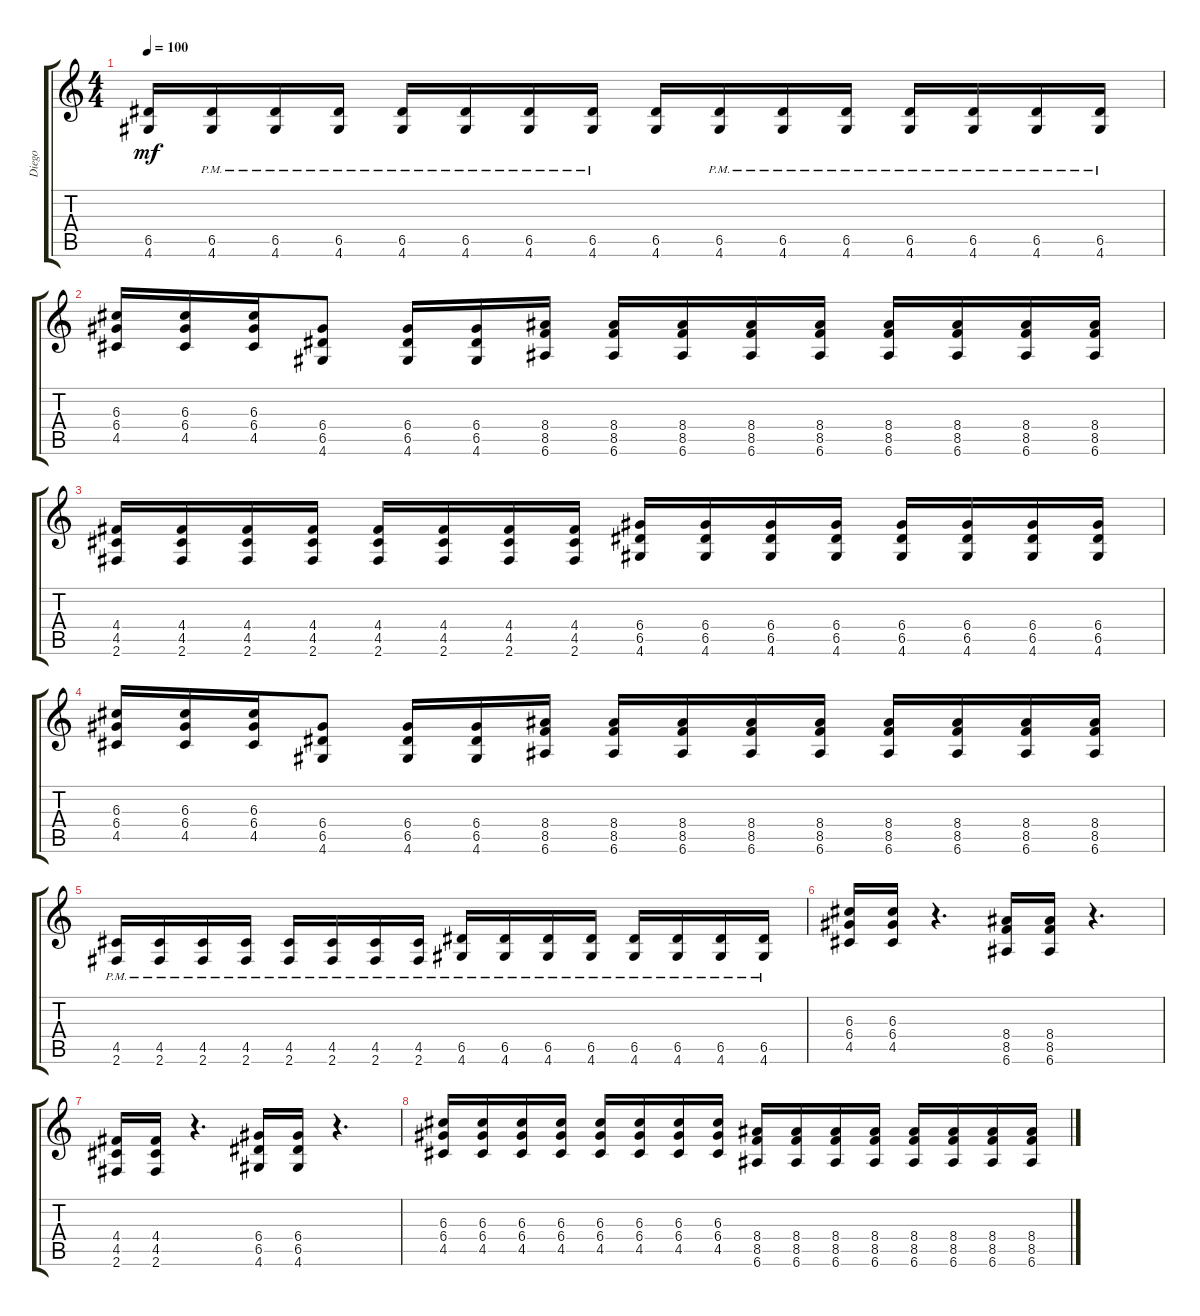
\track ("Diego" "Diego") {instrument distortionguitar}
\staff {score tabs}
\tuning (E4 B3 G3 D3 A2 E2) {hide}
\ts (4 4)
\tempo 100
\clef g2
\ks c
(6.5 4.6).16{dy mf} (6.5{pm} 4.6{pm}).16 (6.5{pm} 4.6{pm}).16 (6.5{pm} 4.6{pm}).16 (6.5{pm} 4.6{pm}).16 (6.5{pm} 4.6{pm}).16 (6.5{pm} 4.6{pm}).16 (6.5{pm} 4.6{pm}).16 (6.5 4.6).16 (6.5{pm} 4.6{pm}).16 (6.5{pm} 4.6{pm}).16 (6.5{pm} 4.6{pm}).16 (6.5{pm} 4.6{pm}).16 (6.5{pm} 4.6{pm}).16 (6.5{pm} 4.6{pm}).16 (6.5{pm} 4.6{pm}).16 |
(6.3 6.4 4.5).16 (6.3 6.4 4.5).16 (6.3 6.4 4.5).16 (6.4 6.5 4.6).8 (6.4 6.5 4.6).16 (6.4 6.5 4.6).16 (8.4 8.5 6.6).16 (8.4 8.5 6.6).16 (8.4 8.5 6.6).16 (8.4 8.5 6.6).16 (8.4 8.5 6.6).16 (8.4 8.5 6.6).16 (8.4 8.5 6.6).16 (8.4 8.5 6.6).16 (8.4 8.5 6.6).16 |
(4.4 4.5 2.6).16 (4.4 4.5 2.6).16 (4.4 4.5 2.6).16 (4.4 4.5 2.6).16 (4.4 4.5 2.6).16 (4.4 4.5 2.6).16 (4.4 4.5 2.6).16 (4.4 4.5 2.6).16 (6.4 6.5 4.6).16 (6.4 6.5 4.6).16 (6.4 6.5 4.6).16 (6.4 6.5 4.6).16 (6.4 6.5 4.6).16 (6.4 6.5 4.6).16 (6.4 6.5 4.6).16 (6.4 6.5 4.6).16 |
(6.3 6.4 4.5).16 (6.3 6.4 4.5).16 (6.3 6.4 4.5).16 (6.4 6.5 4.6).8 (6.4 6.5 4.6).16 (6.4 6.5 4.6).16 (8.4 8.5 6.6).16 (8.4 8.5 6.6).16 (8.4 8.5 6.6).16 (8.4 8.5 6.6).16 (8.4 8.5 6.6).16 (8.4 8.5 6.6).16 (8.4 8.5 6.6).16 (8.4 8.5 6.6).16 (8.4 8.5 6.6).16 |
(4.5{pm} 2.6{pm}).16 (4.5{pm} 2.6{pm}).16 (4.5{pm} 2.6{pm}).16 (4.5{pm} 2.6{pm}).16 (4.5{pm} 2.6{pm}).16 (4.5{pm} 2.6{pm}).16 (4.5{pm} 2.6{pm}).16 (4.5{pm} 2.6{pm}).16 (6.5{pm} 4.6{pm}).16 (6.5{pm} 4.6{pm}).16 (6.5{pm} 4.6{pm}).16 (6.5{pm} 4.6{pm}).16 (6.5{pm} 4.6{pm}).16 (6.5{pm} 4.6{pm}).16 (6.5{pm} 4.6{pm}).16 (6.5{pm} 4.6{pm}).16 |
(6.3 6.4 4.5).16 (6.3 6.4 4.5).16 r.4{d} (8.4 8.5 6.6).16 (8.4 8.5 6.6).16 r.4{d} |
(4.4 4.5 2.6).16 (4.4 4.5 2.6).16 r.4{d} (6.4 6.5 4.6).16 (6.4 6.5 4.6).16 r.4{d} |
(6.3 6.4 4.5).16 (6.3 6.4 4.5).16 (6.3 6.4 4.5).16 (6.3 6.4 4.5).16 (6.3 6.4 4.5).16 (6.3 6.4 4.5).16 (6.3 6.4 4.5).16 (6.3 6.4 4.5).16 (8.4 8.5 6.6).16 (8.4 8.5 6.6).16 (8.4 8.5 6.6).16 (8.4 8.5 6.6).16 (8.4 8.5 6.6).16 (8.4 8.5 6.6).16 (8.4 8.5 6.6).16 (8.4 8.5 6.6).16
